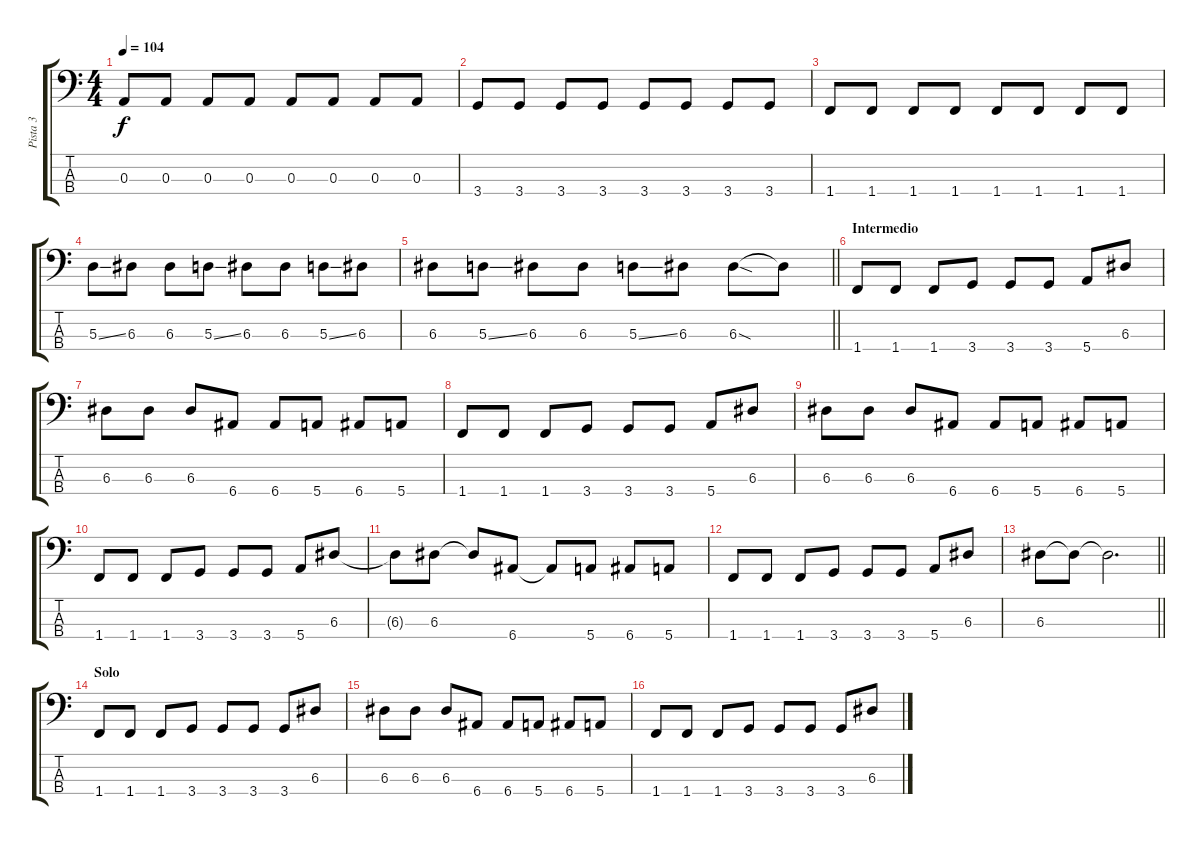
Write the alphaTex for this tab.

\track ("Pista 3" "Pista 3") {instrument electricbasspick}
\staff {score tabs}
\tuning (G2 D2 A1 E1) {hide}
\ts (4 4)
\tempo 104
\clef f4
\ks c
0.3.8{dy f} 0.3.8 0.3.8 0.3.8 0.3.8 0.3.8 0.3.8 0.3.8 |
3.4.8 3.4.8 3.4.8 3.4.8 3.4.8 3.4.8 3.4.8 3.4.8 |
1.4.8 1.4.8 1.4.8 1.4.8 1.4.8 1.4.8 1.4.8 1.4.8 |
5.3{ss}.8 6.3.8 6.3.8 5.3{ss}.8 6.3.8 6.3.8 5.3{ss}.8 6.3.8 |
\barLineRight lightlight
6.3.8 5.3{ss}.8 6.3.8 6.3.8 5.3{ss}.8 6.3.8 6.3{sod}.8 6.3{t}.8 |
\section ("" "Intermedio")
1.4.8 1.4.8 1.4.8 3.4.8 3.4.8 3.4.8 5.4.8 6.3.8 |
6.3.8 6.3.8 6.3.8 6.4.8 6.4.8 5.4.8 6.4.8 5.4.8 |
1.4.8 1.4.8 1.4.8 3.4.8 3.4.8 3.4.8 5.4.8 6.3.8 |
6.3.8 6.3.8 6.3.8 6.4.8 6.4.8 5.4.8 6.4.8 5.4.8 |
1.4.8 1.4.8 1.4.8 3.4.8 3.4.8 3.4.8 5.4.8 6.3.8 |
6.3{t}.8 6.3.8 6.3{t}.8 6.4.8 6.4{t}.8 5.4.8 6.4.8 5.4.8 |
1.4.8 1.4.8 1.4.8 3.4.8 3.4.8 3.4.8 5.4.8 6.3.8 |
\barLineRight lightlight
6.3.8 6.3{t}.8 6.3{t}.2{d} |
\section ("" "Solo")
1.4.8 1.4.8 1.4.8 3.4.8 3.4.8 3.4.8 3.4.8 6.3.8 |
6.3.8 6.3.8 6.3.8 6.4.8 6.4.8 5.4.8 6.4.8 5.4.8 |
1.4.8 1.4.8 1.4.8 3.4.8 3.4.8 3.4.8 3.4.8 6.3.8
